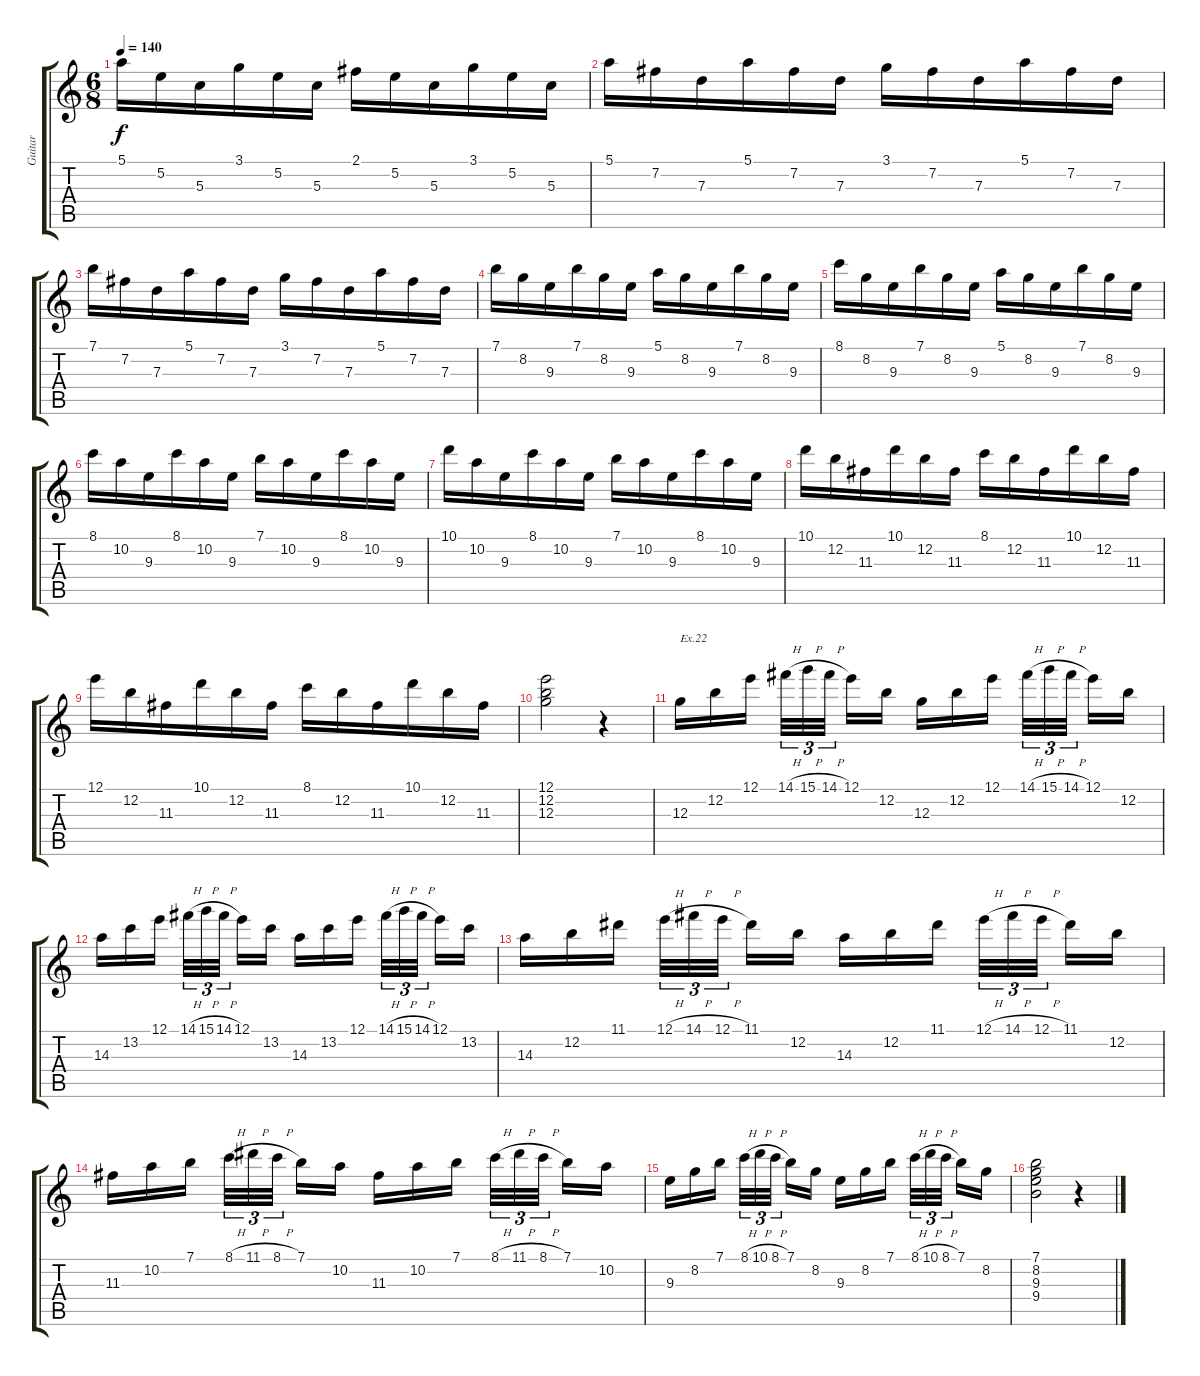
\track ("Guitar" "Guitar") {instrument distortionguitar}
\staff {score tabs}
\tuning (E4 B3 G3 D3 A2 E2) {hide}
\ts (6 8)
\tempo 140
\clef g2
\ks c
5.1.16{dy f} 5.2.16 5.3.16 3.1.16 5.2.16 5.3.16 2.1.16 5.2.16 5.3.16 3.1.16 5.2.16 5.3.16 |
5.1.16 7.2.16 7.3.16 5.1.16 7.2.16 7.3.16 3.1.16 7.2.16 7.3.16 5.1.16 7.2.16 7.3.16 |
7.1.16 7.2.16 7.3.16 5.1.16 7.2.16 7.3.16 3.1.16 7.2.16 7.3.16 5.1.16 7.2.16 7.3.16 |
7.1.16 8.2.16 9.3.16 7.1.16 8.2.16 9.3.16 5.1.16 8.2.16 9.3.16 7.1.16 8.2.16 9.3.16 |
8.1.16 8.2.16 9.3.16 7.1.16 8.2.16 9.3.16 5.1.16 8.2.16 9.3.16 7.1.16 8.2.16 9.3.16 |
8.1.16 10.2.16 9.3.16 8.1.16 10.2.16 9.3.16 7.1.16 10.2.16 9.3.16 8.1.16 10.2.16 9.3.16 |
10.1.16 10.2.16 9.3.16 8.1.16 10.2.16 9.3.16 7.1.16 10.2.16 9.3.16 8.1.16 10.2.16 9.3.16 |
10.1.16 12.2.16 11.3.16 10.1.16 12.2.16 11.3.16 8.1.16 12.2.16 11.3.16 10.1.16 12.2.16 11.3.16 |
12.1.16 12.2.16 11.3.16 10.1.16 12.2.16 11.3.16 8.1.16 12.2.16 11.3.16 10.1.16 12.2.16 11.3.16 |
(12.1 12.2 12.3).2 r.4 |
12.3.16{txt "Ex.22"} 12.2.16 12.1.16 14.1{h}.32{tu (3 2)} 15.1{h}.32{tu (3 2)} 14.1{h}.32{tu (3 2)} 12.1.16 12.2.16 12.3.16 12.2.16 12.1.16 14.1{h}.32{tu (3 2)} 15.1{h}.32{tu (3 2)} 14.1{h}.32{tu (3 2)} 12.1.16 12.2.16 |
14.3.16 13.2.16 12.1.16 14.1{h}.32{tu (3 2)} 15.1{h}.32{tu (3 2)} 14.1{h}.32{tu (3 2)} 12.1.16 13.2.16 14.3.16 13.2.16 12.1.16 14.1{h}.32{tu (3 2)} 15.1{h}.32{tu (3 2)} 14.1{h}.32{tu (3 2)} 12.1.16 13.2.16 |
14.3.16 12.2.16 11.1.16 12.1{h}.32{tu (3 2)} 14.1{h}.32{tu (3 2)} 12.1{h}.32{tu (3 2)} 11.1.16 12.2.16 14.3.16 12.2.16 11.1.16 12.1{h}.32{tu (3 2)} 14.1{h}.32{tu (3 2)} 12.1{h}.32{tu (3 2)} 11.1.16 12.2.16 |
11.3.16 10.2.16 7.1.16 8.1{h}.32{tu (3 2)} 11.1{h}.32{tu (3 2)} 8.1{h}.32{tu (3 2)} 7.1.16 10.2.16 11.3.16 10.2.16 7.1.16 8.1{h}.32{tu (3 2)} 11.1{h}.32{tu (3 2)} 8.1{h}.32{tu (3 2)} 7.1.16 10.2.16 |
9.3.16 8.2.16 7.1.16 8.1{h}.32{tu (3 2)} 10.1{h}.32{tu (3 2)} 8.1{h}.32{tu (3 2)} 7.1.16 8.2.16 9.3.16 8.2.16 7.1.16 8.1{h}.32{tu (3 2)} 10.1{h}.32{tu (3 2)} 8.1{h}.32{tu (3 2)} 7.1.16 8.2.16 |
(7.1 8.2 9.3 9.4).2 r.4
